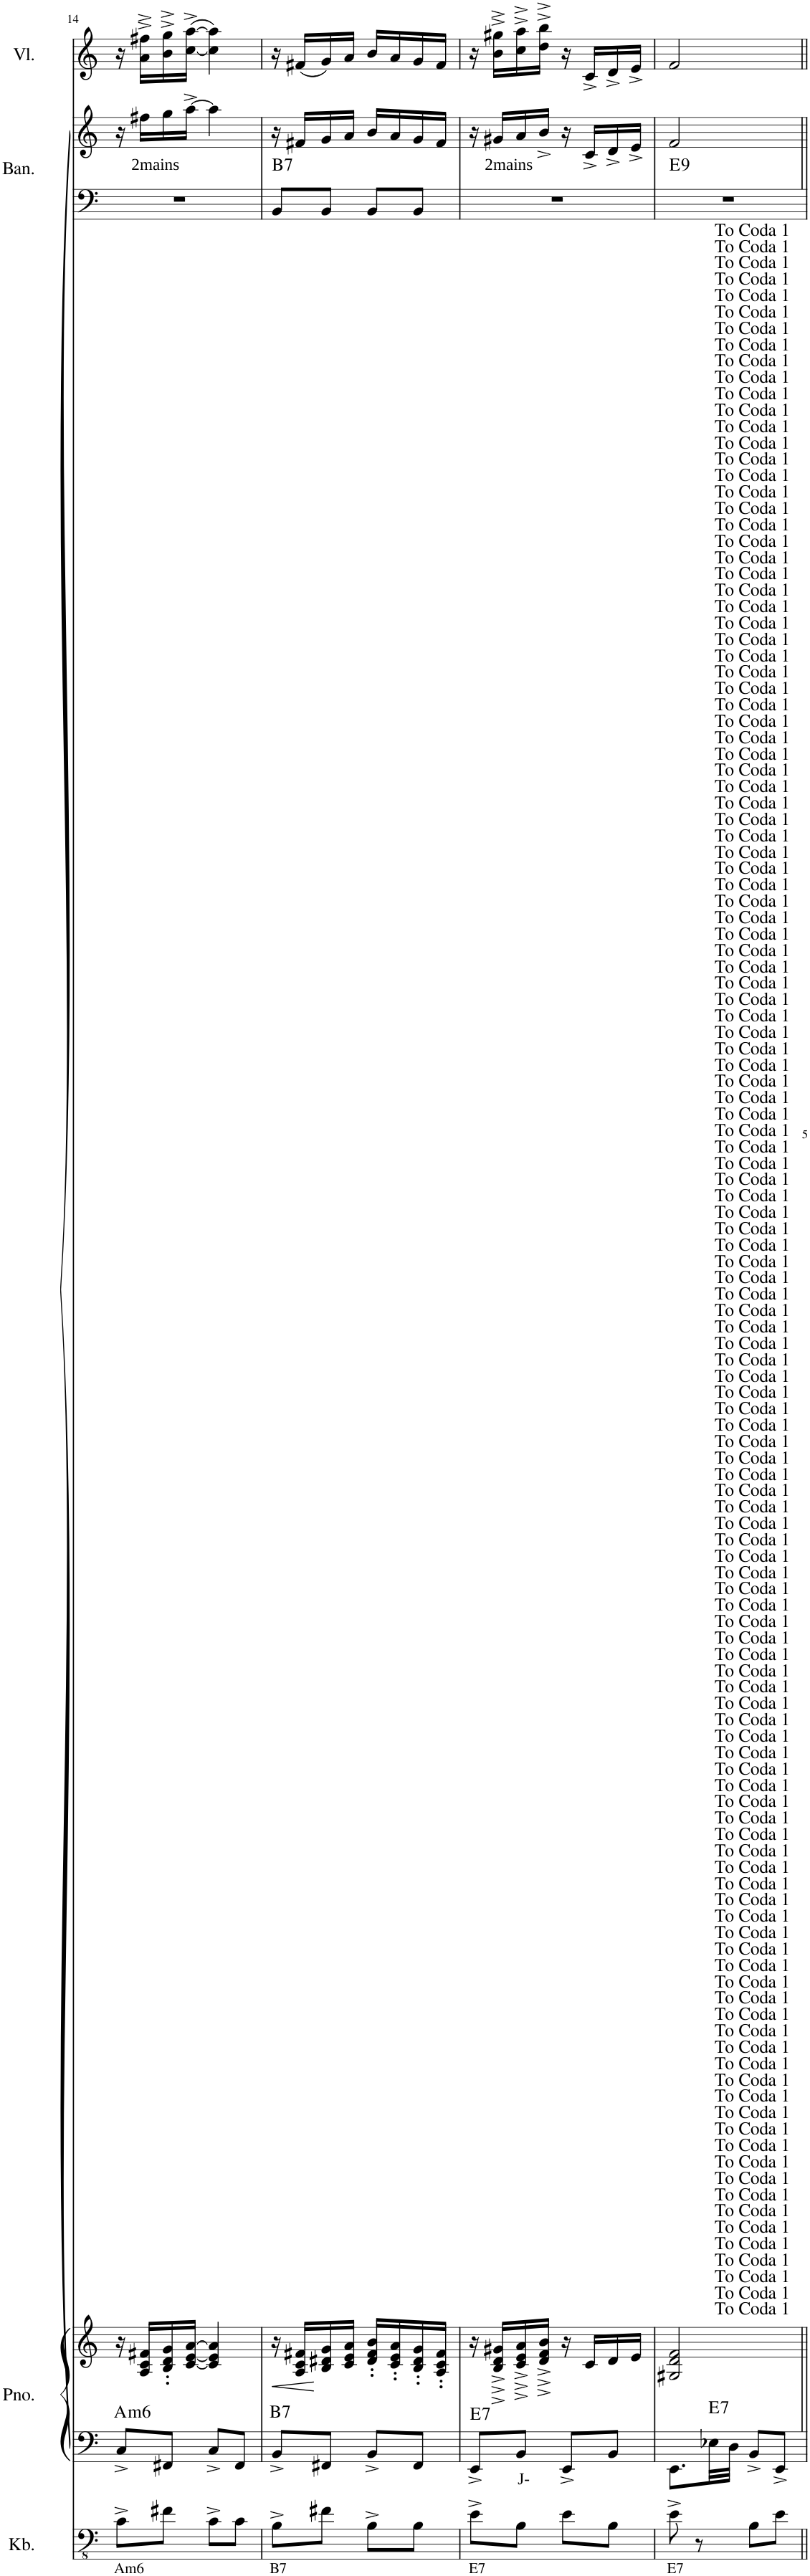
**kern	**kern	**text	**harte	**kern	**dynam	**kern	**kern	**text	**harte	**kern
*part6	*part5	*part5	*part5	*part4	*part4	*part3	*part2	*part2	*part2	*part1
*staff6	*staff5	*staff5	*	*staff4	*staff4	*staff3	*staff2	*staff2	*	*staff1
*I"Kontrabass	*I"Piano	*	*	*I"Piano	*	*I"Bandoneon	*I"Bandoneon	*	*	*I"Violine
*I'Kb.	*I'Pno.	*	*	*I'Pno.	*	*I'Ban.	*I'Ban.	*	*	*I'Vl.
!!LO:PB:g=z
*clefFv4	*clefF4	*	*	*clefG2	*	*clefF4	*clefG2	*	*	*clefG2
*Trd7c12	*	*	*	*	*	*	*	*	*	*
*k[]	*k[]	*	*	*k[]	*	*k[]	*k[]	*	*	*k[]
*M4/8	*M4/8	*	*	*M4/8	*	*M4/8	*M4/8	*	*	*M4/8
=14	=14	=14	=14	=14	=14	=14	=14	=14	=14	=14
!LO:TX:b:t=Am6	!	!	!LO:H:kt=m6	!	!	!	!	!	!	!
8C^\L	8C^/L	.	A:min6	16r	.	2r	16r	.	.	16r
!	!	!	!	!	!	!	!	!LO:LY:b	!	!
.	.	.	.	16A/ 16c/ 16f#X/LL	.	.	16ff#X\LL	2mains	.	16a\^ 16ff#X\^LL
8F#X\J	8FF#X/J	.	.	16B/' 16d/' 16g/'	.	.	16gg\	.	.	16b\^ 16gg\^
.	.	.	.	[16c/ [16e/ [16a/JJ	.	.	[16aa^\JJ	.	.	([16cc\^ [16aa\^JJ
8C^\L	8C^/L	.	.	4c/] 4e/] 4a/]	.	.	4aa\]	.	.	4cc\] 4aa\])
8C\J	8FF#/J	.	.	.	.	.	.	.	.	.
=15	=15	=15	=15	=15	=15	=15	=15	=15	=15	=15
!LO:TX:b:t=B7	!	!	!	!	!	!	!	!	!	!
!	!	!	!LO:H:kt=7	!	!LO:HP:b	!	!	!	!LO:H:kt=7	!
8BB^\L	8BB^/L	.	B:7	16r	<	8BB/L	16r	.	B:7	16r
.	.	.	.	16A/ 16c/ 16f#X/LL	.	.	16f#X/LL	.	.	(16f#X/LL
8F#X\J	8FF#X/J	.	.	16B/ 16d#X/ 16g/	[	8BB/J	16g/	.	.	16g/)
.	.	.	.	16c/ 16e/ 16a/JJ	.	.	16a/JJ	.	.	16a/JJ
8BB^\L	8BB^/L	.	.	16d#/' 16f#/' 16b/'LL	.	8BB/L	16b/LL	.	.	16b/LL
.	.	.	.	16c/' 16e/' 16a/'	.	.	16a/	.	.	16a/
8BB\J	8FF#/J	.	.	16B/' 16d#/' 16g/'	.	8BB/J	16g/	.	.	16g/
.	.	.	.	16A/' 16c/' 16f#/'JJ	.	.	16f#/JJ	.	.	16f#/JJ
=16	=16	=16	=16	=16	=16	=16	=16	=16	=16	=16
!LO:TX:b:t=E7	!	!	!LO:H:kt=7	!	!	!	!	!	!	!
8E^\L	8EE^/L	.	E:7	16r	.	2r	16r	.	.	16r
!	!	!	!	!	!	!	!	!LO:LY:b	!	!
.	.	.	.	16B/^ 16d/^ 16g#X/^LL	.	.	16g#X/LL	2mains	.	16b\^ 16gg#X\^LL
!	!	!LO:LY:b	!	!	!	!	!	!	!	!
8BB\J	8BB/J	J-	.	16c/^ 16e/^ 16a/^	.	.	16a/	.	.	16cc\^ 16aa\^
.	.	.	.	16d/^ 16f/^ 16b/^JJ	.	.	16b^/JJ	.	.	16dd\^ 16bb\^JJ
8E\L	8EE^/L	.	.	16r	.	.	16r	.	.	16r
.	.	.	.	16c/LL	.	.	16c^/LL	.	.	16c^/LL
8BB\J	8BB/J	.	.	16d/	.	.	16d^/	.	.	16d^/
.	.	.	.	16e/JJ	.	.	16e^/JJ	.	.	16e^/JJ
=17	=17	=17	=17	=17	=17	=17	=17	=17	=17	=17
!LO:TX:b:t=E7	!	!	!	!	!	!	!	!	!LO:H:kt=9	!
8E^\	8.EE\L	.	.	2G#X/ 2d/ 2f/	.	2r	2f/	.	E:9	2f/
8r	.	.	.	.	.	.	.	.	.	.
!	!	!	!LO:H:kt=7	!	!	!	!	!	!	!
.	32E-X\LL	.	E:7	.	.	.	.	.	.	.
.	32D\JJJ	.	.	.	.	.	.	.	.	.
8BB\L	8BB^/L	.	.	.	.	.	.	.	.	.
8E\J	8EE^/J	.	.	.	.	.	.	.	.	.
=||	=||	=||	=||	=||	=||	=||	=||	=||	=||	=||
*-	*-	*-	*-	*-	*-	*-	*-	*-	*-	*-
